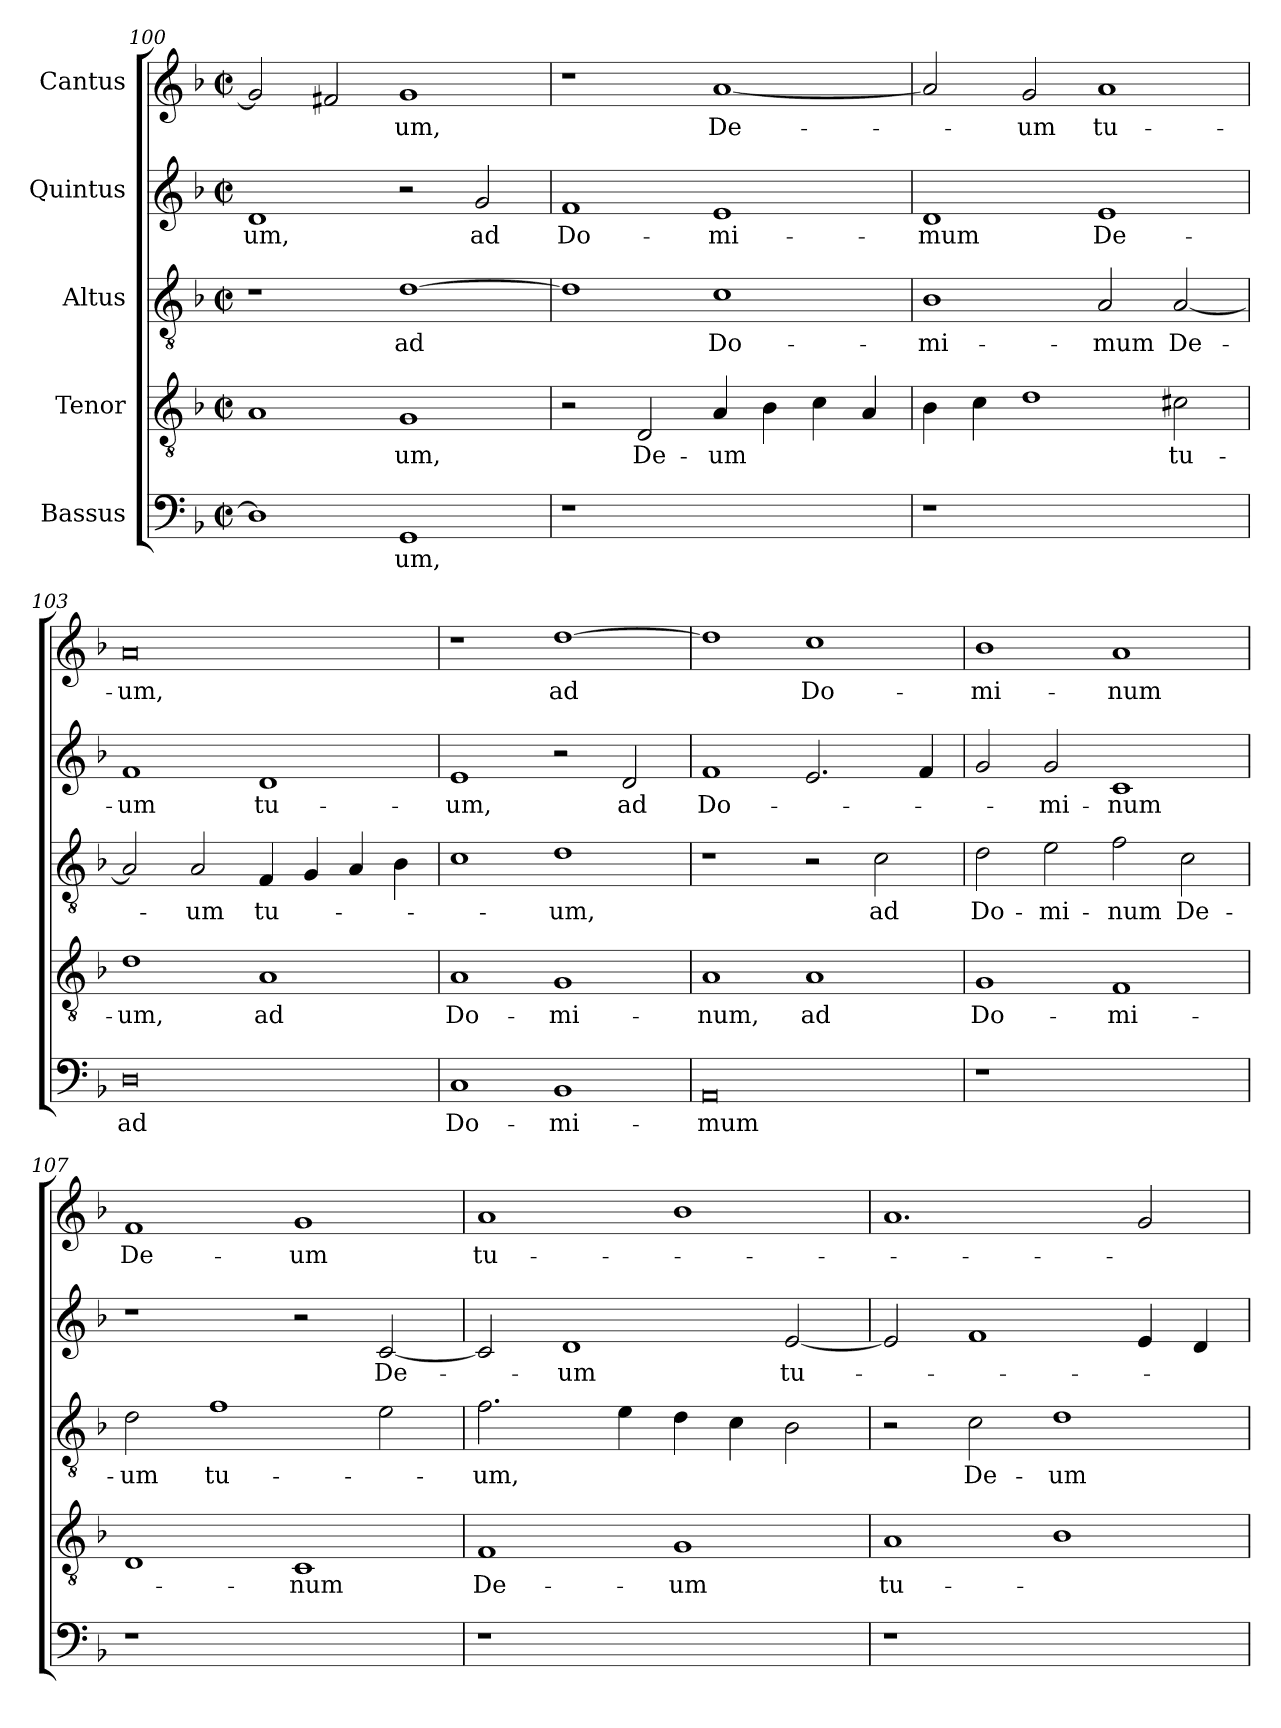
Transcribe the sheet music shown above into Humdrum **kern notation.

**kern	**text	**kern	**text	**kern	**text	**kern	**text	**kern	**text
*part5	*part5	*part4	*part4	*part3	*part3	*part2	*part2	*part1	*part1
*staff5	*staff5	*staff4	*staff4	*staff3	*staff3	*staff2	*staff2	*staff1	*staff1
*I"Bassus	*	*I"Tenor	*	*I"Altus	*	*I"Quintus	*	*I"Cantus	*
*clefF4	*	*clefGv2	*	*clefGv2	*	*clefG2	*	*clefG2	*
*k[b-]	*	*k[b-]	*	*k[b-]	*	*k[b-]	*	*k[b-]	*
*F:	*	*F:	*	*F:	*	*F:	*	*F:	*
*M2/2	*	*M2/2	*	*M2/2	*	*M2/2	*	*M2/2	*
*met(c|)	*	*met(c|)	*	*met(c|)	*	*met(c|)	*	*met(c|)	*
=100	=100	=100	=100	=100	=100	=100	=100	=100	=100
!	!	!	!	!	!	!	!LO:LY:b	!	!
1D]	.	1A	.	1r	.	1d	-um,	2g/]	.
.	.	.	.	.	.	.	.	2f#X/	.
!	!LO:LY:b	!	!LO:LY:b	!	!LO:LY:b	!	!	!	!LO:LY:b
1GG	-um,	1G	-um,	[1d	ad	2r	.	1g	-um,
!	!	!	!	!	!	!	!LO:LY:b	!	!
.	.	.	.	.	.	2g/	ad	.	.
!!LO:PB:g=z
=101	=101	=101	=101	=101	=101	=101	=101	=101	=101
!	!	!	!	!	!	!	!LO:LY:b	!	!
1r	.	2r	.	1d]	.	1f	Do-	1r	.
!	!	!	!LO:LY:b	!	!	!	!	!	!
.	.	2D/	De-	.	.	.	.	.	.
!	!	!	!LO:LY:b	!	!LO:LY:b	!	!LO:LY:b	!	!LO:LY:b
1ryy	.	4A/	-um	1c	Do-	1e	-mi-	[1a	De-
.	.	4B-\	.	.	.	.	.	.	.
.	.	4c\	.	.	.	.	.	.	.
.	.	4A/	.	.	.	.	.	.	.
=102	=102	=102	=102	=102	=102	=102	=102	=102	=102
!	!	!	!	!	!LO:LY:b	!	!LO:LY:b	!	!
1r	.	4B-\	.	1B-	-mi-	1d	-mum	2a/]	.
.	.	4c\	.	.	.	.	.	.	.
!	!	!	!	!	!	!	!	!	!LO:LY:b
.	.	1d	.	.	.	.	.	2g/	-um
!	!	!	!	!	!LO:LY:b	!	!LO:LY:b	!	!LO:LY:b
1ryy	.	.	.	2A/	-mum	1e	De-	1a	tu-
!	!	!	!LO:LY:b	!	!LO:LY:b	!	!	!	!
.	.	2c#X\	tu-	[2A/	De-	.	.	.	.
=103	=103	=103	=103	=103	=103	=103	=103	=103	=103
!	!LO:LY:b	!	!LO:LY:b	!	!	!	!LO:LY:b	!	!LO:LY:b
0D	ad	1d	-um,	2A/]	.	1f	-um	0a	-um,
!	!	!	!	!	!LO:LY:b	!	!	!	!
.	.	.	.	2A/	-um	.	.	.	.
!	!	!	!LO:LY:b	!	!LO:LY:b	!	!LO:LY:b	!	!
.	.	1A	ad	4F/	tu-	1d	tu-	.	.
.	.	.	.	4G/	.	.	.	.	.
.	.	.	.	4A/	.	.	.	.	.
.	.	.	.	4B-\	.	.	.	.	.
=104	=104	=104	=104	=104	=104	=104	=104	=104	=104
!	!LO:LY:b	!	!LO:LY:b	!	!	!	!LO:LY:b	!	!
1C	Do-	1A	Do-	1c	.	1e	-um,	1r	.
!	!LO:LY:b	!	!LO:LY:b	!	!LO:LY:b	!	!	!	!LO:LY:b
1BB-	-mi-	1G	-mi-	1d	-um,	2r	.	[1dd	ad
!	!	!	!	!	!	!	!LO:LY:b	!	!
.	.	.	.	.	.	2d/	ad	.	.
=105	=105	=105	=105	=105	=105	=105	=105	=105	=105
!	!LO:LY:b	!	!LO:LY:b	!	!	!	!LO:LY:b	!	!
0AA	-mum	1A	-num,	1r	.	1f	Do-	1dd]	.
!	!	!	!LO:LY:b	!	!	!	!	!	!LO:LY:b
.	.	1A	ad	2r	.	2.e/	.	1cc	Do-
!	!	!	!	!	!LO:LY:b	!	!	!	!
.	.	.	.	2c\	ad	.	.	.	.
.	.	.	.	.	.	4f/	.	.	.
!!LO:LB:g=z
=106	=106	=106	=106	=106	=106	=106	=106	=106	=106
!	!	!	!LO:LY:b	!	!LO:LY:b	!	!	!	!LO:LY:b
1r	.	1G	Do-	2d\	Do-	2g/	.	1b-	-mi-
!	!	!	!	!	!LO:LY:b	!	!LO:LY:b	!	!
.	.	.	.	2e\	-mi-	2g/	-mi-	.	.
!	!	!	!LO:LY:b	!	!LO:LY:b	!	!LO:LY:b	!	!LO:LY:b
1ryy	.	1F	-mi-	2f\	-num	1c	-num	1a	-num
!	!	!	!	!	!LO:LY:b	!	!	!	!
.	.	.	.	2c\	De-	.	.	.	.
=107	=107	=107	=107	=107	=107	=107	=107	=107	=107
!	!	!	!	!	!LO:LY:b	!	!	!	!LO:LY:b
1r	.	1D	.	2d\	-um	1r	.	1f	De-
!	!	!	!	!	!LO:LY:b	!	!	!	!
.	.	.	.	1f	tu-	.	.	.	.
!	!	!	!LO:LY:b	!	!	!	!	!	!LO:LY:b
1ryy	.	1C	-num	.	.	2r	.	1g	-um
!	!	!	!	!	!	!	!LO:LY:b	!	!
.	.	.	.	2e\	.	[2c/	De-	.	.
=108	=108	=108	=108	=108	=108	=108	=108	=108	=108
!	!	!	!LO:LY:b	!	!LO:LY:b	!	!	!	!LO:LY:b
1r	.	1F	De-	2.f\	-um,	2c/]	.	1a	tu-
!	!	!	!	!	!	!	!LO:LY:b	!	!
.	.	.	.	.	.	1d	-um	.	.
.	.	.	.	4e\	.	.	.	.	.
!	!	!	!LO:LY:b	!	!	!	!	!	!
1ryy	.	1G	-um	4d\	.	.	.	1b-	.
.	.	.	.	4c\	.	.	.	.	.
!	!	!	!	!	!	!	!LO:LY:b	!	!
.	.	.	.	2B-\	.	[2e/	tu-	.	.
=109	=109	=109	=109	=109	=109	=109	=109	=109	=109
!	!	!	!LO:LY:b	!	!	!	!	!	!
1r	.	1A	tu-	2r	.	2e/]	.	1.a	.
!	!	!	!	!	!LO:LY:b	!	!	!	!
.	.	.	.	2c\	De-	1f	.	.	.
!	!	!	!	!	!LO:LY:b	!	!	!	!
1ryy	.	1B-	.	1d	-um	.	.	.	.
.	.	.	.	.	.	4e/	.	2g/	.
.	.	.	.	.	.	4d/	.	.	.
=	=	=	=	=	=	=	=	=	=
*-	*-	*-	*-	*-	*-	*-	*-	*-	*-
